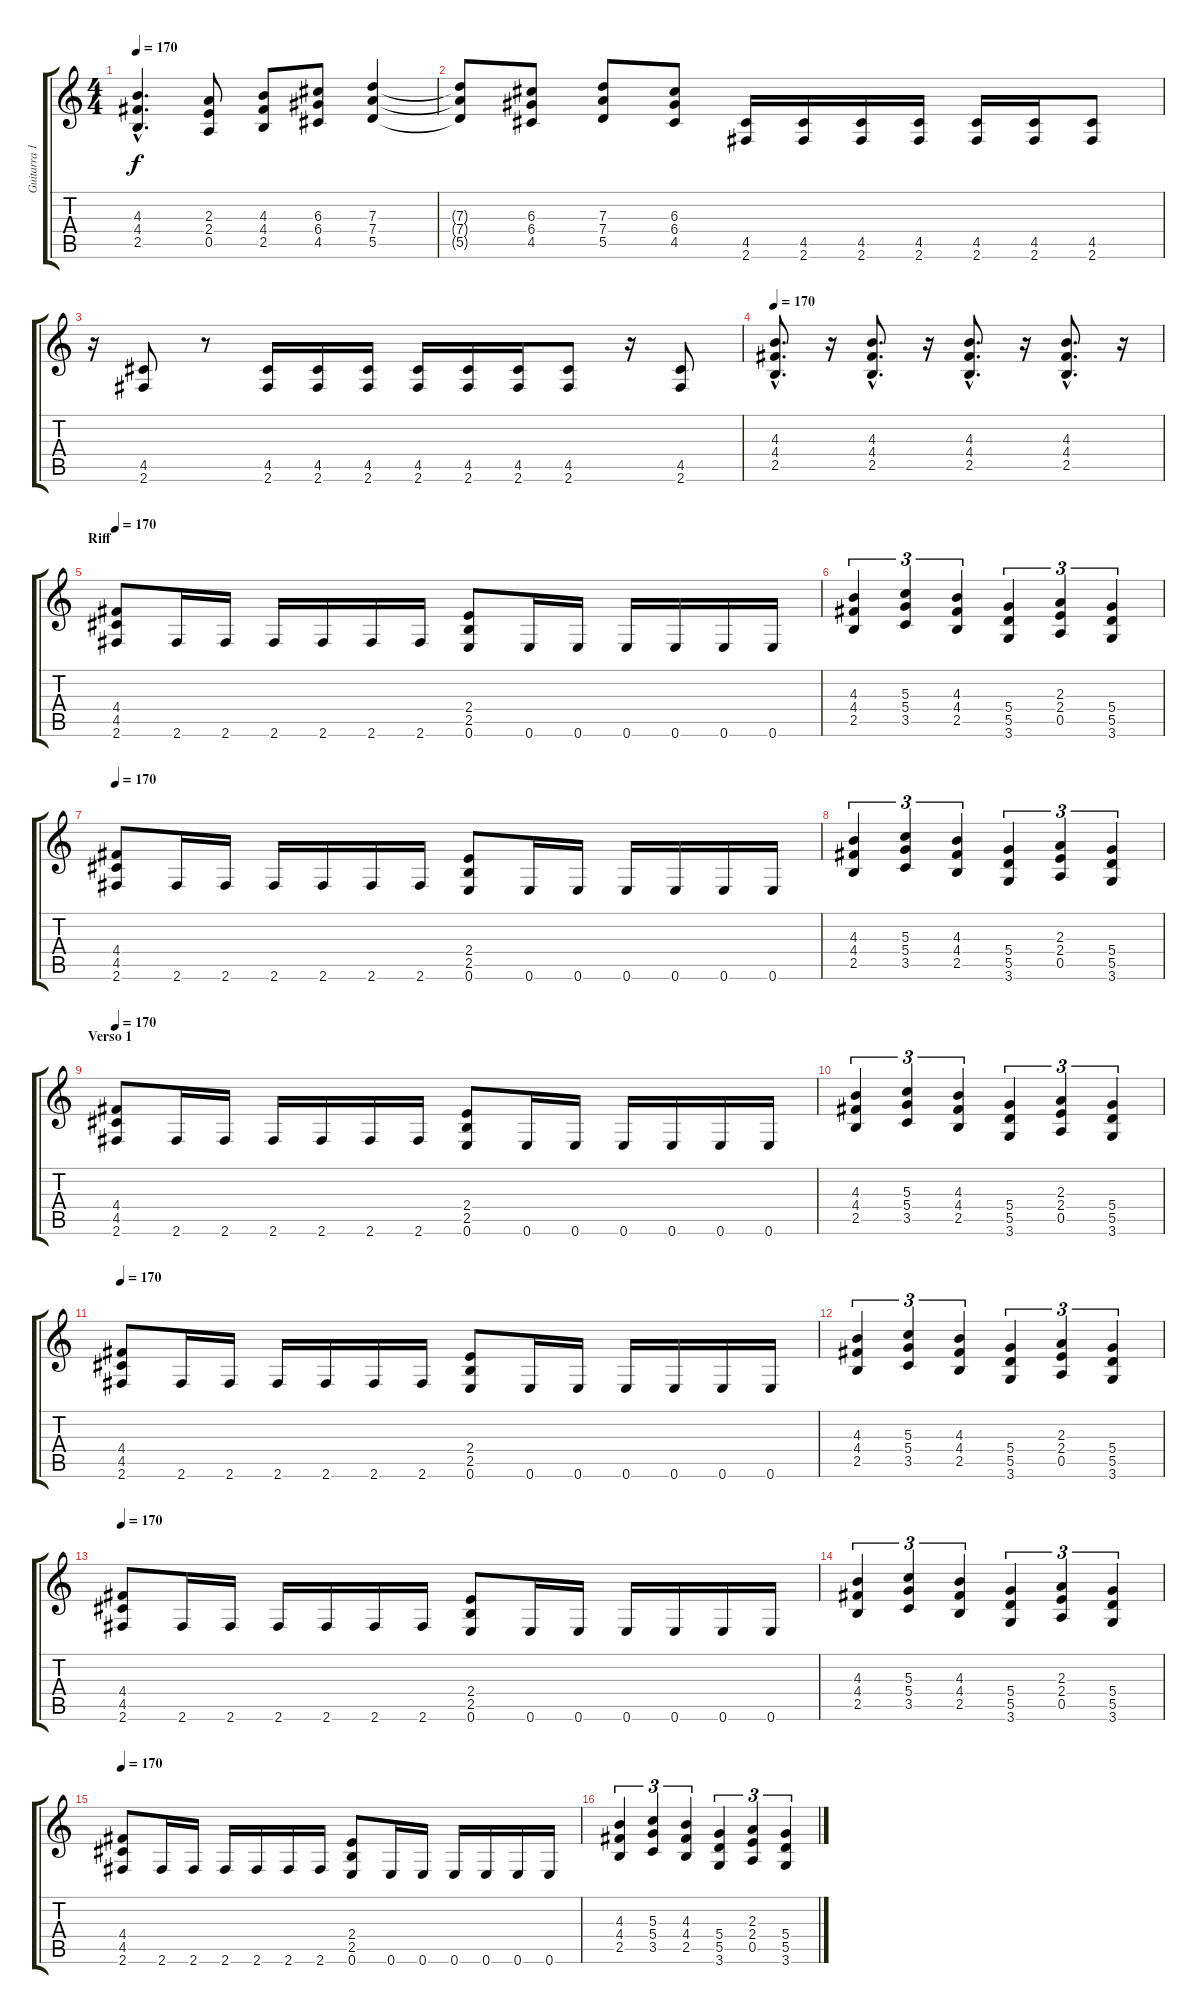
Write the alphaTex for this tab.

\track ("Guitarra 1" "Guitarra 1") {instrument overdrivenguitar}
\staff {score tabs}
\tuning (E4 B3 G3 D3 A2 E2) {hide}
\ts (4 4)
\tempo 170
\clef g2
\ks c
(4.3{hac} 4.4{hac} 2.5{hac}).4{d dy f} (2.3 2.4 0.5).8 (4.3 4.4 2.5).8 (6.3 6.4 4.5).8 (7.3 7.4 5.5).4 |
(7.3{t} 7.4{t} 5.5{t}).8 (6.3 6.4 4.5).8 (7.3 7.4 5.5).8 (6.3 6.4 4.5).8 (4.5 2.6).16 (4.5 2.6).16 (4.5 2.6).16 (4.5 2.6).16 (4.5 2.6).16 (4.5 2.6).16 (4.5 2.6).8 |
r.16 (4.5 2.6).8 r.8 (4.5 2.6).16 (4.5 2.6).16 (4.5 2.6).16 (4.5 2.6).16 (4.5 2.6).16 (4.5 2.6).16 (4.5 2.6).8 r.16 (4.5 2.6).8 |
\tempo 170
(4.3{hac} 4.4{hac} 2.5{hac}).8{d volume 16} r.16 (4.3{hac} 4.4{hac} 2.5{hac}).8{d} r.16 (4.3{hac} 4.4{hac} 2.5{hac}).8{d} r.16 (4.3{hac} 4.4{hac} 2.5{hac}).8{d} r.16 |
\section ("" "Riff")
\tempo 170
(4.4 4.5 2.6).8 2.6.16 2.6.16 2.6.16 2.6.16 2.6.16 2.6.16 (2.4 2.5 0.6).8 0.6.16 0.6.16 0.6.16 0.6.16 0.6.16 0.6.16 |
(4.3 4.4 2.5).4{tu (3 2)} (5.3 5.4 3.5).4{tu (3 2)} (4.3 4.4 2.5).4{tu (3 2)} (5.4 5.5 3.6).4{tu (3 2)} (2.3 2.4 0.5).4{tu (3 2)} (5.4 5.5 3.6).4{tu (3 2)} |
\tempo 170
(4.4 4.5 2.6).8 2.6.16 2.6.16 2.6.16 2.6.16 2.6.16 2.6.16 (2.4 2.5 0.6).8 0.6.16 0.6.16 0.6.16 0.6.16 0.6.16 0.6.16 |
(4.3 4.4 2.5).4{tu (3 2)} (5.3 5.4 3.5).4{tu (3 2)} (4.3 4.4 2.5).4{tu (3 2)} (5.4 5.5 3.6).4{tu (3 2)} (2.3 2.4 0.5).4{tu (3 2)} (5.4 5.5 3.6).4{tu (3 2)} |
\section ("" "Verso 1")
\tempo 170
(4.4 4.5 2.6).8 2.6.16 2.6.16 2.6.16 2.6.16 2.6.16 2.6.16 (2.4 2.5 0.6).8 0.6.16 0.6.16 0.6.16 0.6.16 0.6.16 0.6.16 |
(4.3 4.4 2.5).4{tu (3 2)} (5.3 5.4 3.5).4{tu (3 2)} (4.3 4.4 2.5).4{tu (3 2)} (5.4 5.5 3.6).4{tu (3 2)} (2.3 2.4 0.5).4{tu (3 2)} (5.4 5.5 3.6).4{tu (3 2)} |
\tempo 170
(4.4 4.5 2.6).8 2.6.16 2.6.16 2.6.16 2.6.16 2.6.16 2.6.16 (2.4 2.5 0.6).8 0.6.16 0.6.16 0.6.16 0.6.16 0.6.16 0.6.16 |
(4.3 4.4 2.5).4{tu (3 2)} (5.3 5.4 3.5).4{tu (3 2)} (4.3 4.4 2.5).4{tu (3 2)} (5.4 5.5 3.6).4{tu (3 2)} (2.3 2.4 0.5).4{tu (3 2)} (5.4 5.5 3.6).4{tu (3 2)} |
\tempo 170
(4.4 4.5 2.6).8 2.6.16 2.6.16 2.6.16 2.6.16 2.6.16 2.6.16 (2.4 2.5 0.6).8 0.6.16 0.6.16 0.6.16 0.6.16 0.6.16 0.6.16 |
(4.3 4.4 2.5).4{tu (3 2)} (5.3 5.4 3.5).4{tu (3 2)} (4.3 4.4 2.5).4{tu (3 2)} (5.4 5.5 3.6).4{tu (3 2)} (2.3 2.4 0.5).4{tu (3 2)} (5.4 5.5 3.6).4{tu (3 2)} |
\tempo 170
(4.4 4.5 2.6).8 2.6.16 2.6.16 2.6.16 2.6.16 2.6.16 2.6.16 (2.4 2.5 0.6).8 0.6.16 0.6.16 0.6.16 0.6.16 0.6.16 0.6.16 |
(4.3 4.4 2.5).4{tu (3 2)} (5.3 5.4 3.5).4{tu (3 2)} (4.3 4.4 2.5).4{tu (3 2)} (5.4 5.5 3.6).4{tu (3 2)} (2.3 2.4 0.5).4{tu (3 2)} (5.4 5.5 3.6).4{tu (3 2)}
